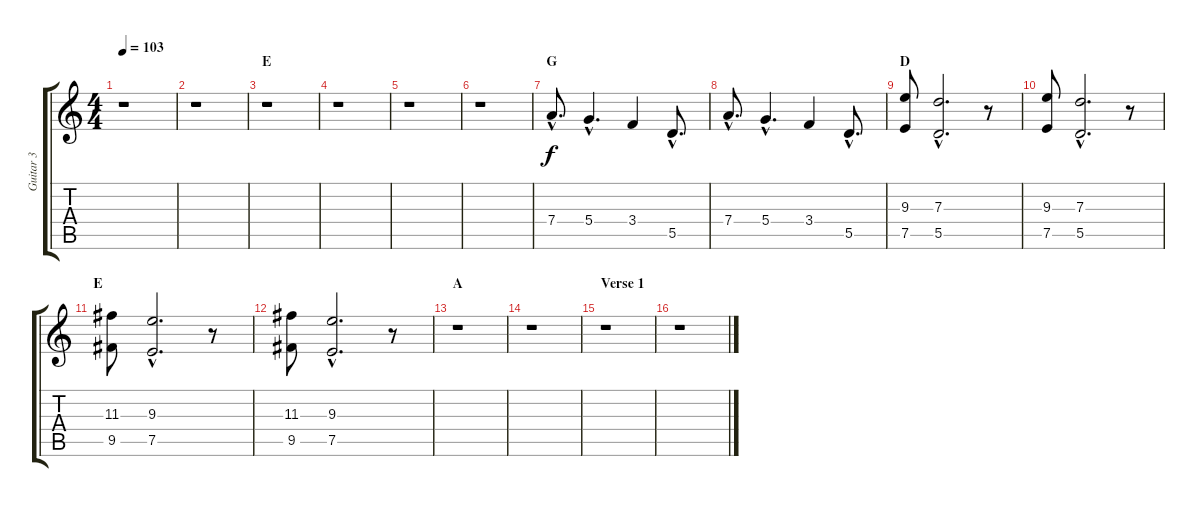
\track ("Guitar 3" "Guitar 3") {instrument electricguitarjazz}
\staff {score tabs}
\tuning (E4 B3 G3 D3 A2 E2) {hide}
\ts (4 4)
\tempo 103
\clef g2
\ks c
r.1{dy f} |
r.1 |
\section ("" "E")
r.1 |
r.1 |
r.1 |
r.1 |
\section ("" "G")
7.4{hac}.8{d} 5.4{hac}.4{d} 3.4.4 5.5{hac}.8{d} |
7.4{hac}.8{d} 5.4{hac}.4{d} 3.4.4 5.5{hac}.8{d} |
\section ("" "D")
(9.3 7.5).8 (7.3{hac} 5.5{hac}).2{d} r.8 |
(9.3 7.5).8 (7.3{hac} 5.5{hac}).2{d} r.8 |
\section ("" "E")
(11.3 9.5).8 (9.3{hac} 7.5{hac}).2{d} r.8 |
(11.3 9.5).8 (9.3{hac} 7.5{hac}).2{d} r.8 |
\section ("" "A")
r.1 |
r.1 |
\section ("" "Verse 1")
r.1 |
r.1
